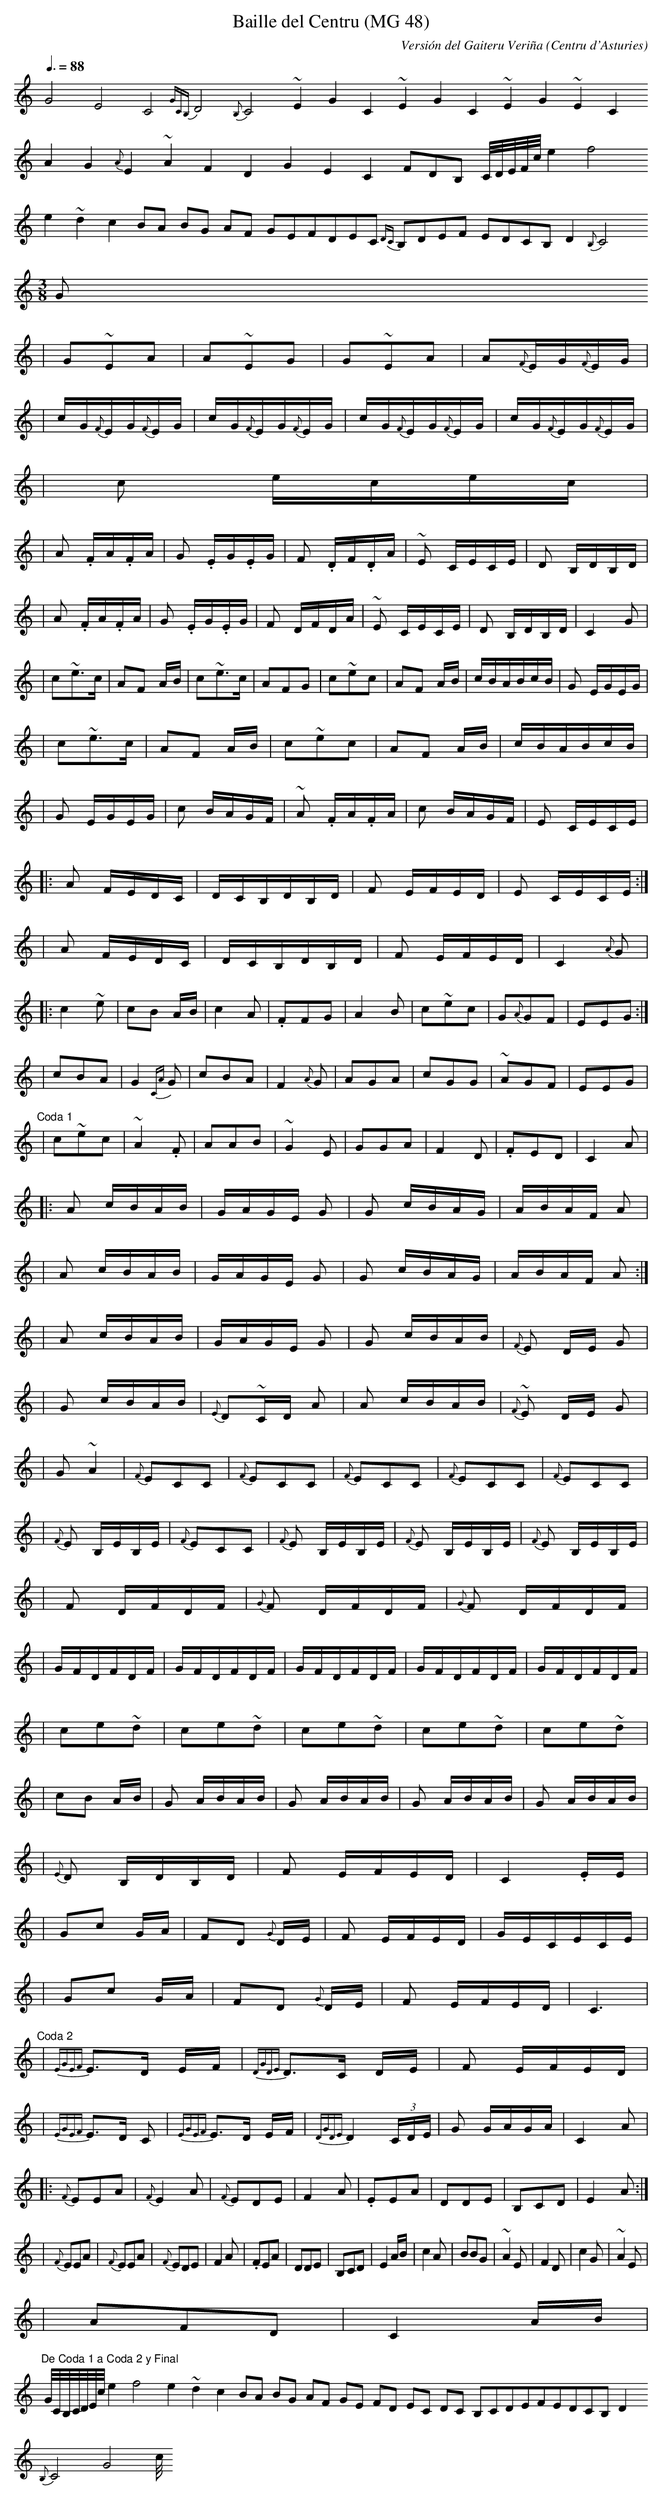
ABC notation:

X:1
T:Baille del Centru (MG 48)
C:Versión del Gaiteru Veriña
O:Centru d'Asturies
L:1/8
Q:3/8=88
E:Nivel 4
K:C
G4 E4 C4 {GCB,}D4 {B,}C4 ~E2 G2 C2 ~E2 G2 C2 ~E2 G2 ~E2 C2
A2 G2 {A}E2 ~A2 F2 D2 G2 E2 C2 FDB, C/4D/4E/4F/4c/4 e2 f4
e2 ~d2 c2 BA BG AF GEFDEC {DC}B,DEF EDCB, D2 {B,}C4
[M:3/8]
G
|G~EA|A~EG|G~EA|A{F}E/G/{F}E/G/|
|c/G/{F}E/G/{F}E/G/|c/G/{F}E/G/{F}E/G/|c/G/{F}E/G/{F}E/G/|c/G/{F}E/G/{F}E/G/|
|c e/c/e/c/|
|A .F/A/.F/A/|G .E/G/.E/G/|F .D/F/.D/A/|~E C/E/C/E/|D B,/D/B,/D/|
|A .F/A/.F/A/|G .E/G/.E/G/|F D/F/D/A/|~E C/E/C/E/|D B,/D/B,/D/|C2 G|
|c~e>c|AF A/B/|c~e>c|AFG|c~ec|AF A/B/|c/B/A/B/c/B/|G E/G/E/G/|
|c~e>c|AF A/B/|c~ec|AF A/B/|c/B/A/B/c/B/|
|G E/G/E/G/|c B/A/G/F/|~A .F/A/.F/A/|c B/A/G/F/|E C/E/C/E/|
|: A F/E/D/C/|D/C/B,/D/B,/D/|F E/F/E/D/|E C/E/C/E/ :|
|A F/E/D/C/|D/C/B,/D/B,/D/|F E/F/E/D/|C2 {A}G|
|: c2 ~e|cB A/B/|c2 A|.FFG|A2 B|c~ec|G{A}GF|EEG :|
|cBA|G2 {CA}G|cBA|F2 {A}G|AGA|cGG|~AGF|EEG|
"Coda 1"
|c~ec|~A2 .F|AAB|~G2 E|GGA|F2 D|.FED|C2 A|
|: A c/B/A/B/|G/A/G/E/ G|G c/B/A/G/|A/B/A/F/ A|
|A c/B/A/B/|G/A/G/E/ G|G c/B/A/G/|A/B/A/F/ A  :|
|A c/B/A/B/|G/A/G/E/ G|G c/B/A/B/|{F}E D/E/ G|
|G c/B/A/B/|{E}D~C/D/ A|A c/B/A/B/|{F}~E D/E/ G|
|G ~A2|{F}ECC|{F}ECC|{F}ECC|{F}ECC|{F}ECC|
|{F}E B,/E/B,/E/|{F}ECC|{F}E B,/E/B,/E/|{F}E B,/E/B,/E/|{F}E B,/E/B,/E/|
|F D/F/D/F/|{G}F D/F/D/F/|{G}F D/F/D/F/|
|G/F/D/F/D/F/|G/F/D/F/D/F/|G/F/D/F/D/F/|G/F/D/F/D/F/|G/F/D/F/D/F/|
|ce~d|ce~d|ce~d|ce~d|ce~d|
|cB A/B/|G A/B/A/B/|G A/B/A/B/|G A/B/A/B/|G A/B/A/B/|
|{E}D B,/D/B,/D/|F E/F/E/D/|C2 .E/E/|
|Gc G/A/|FD {G}D/E/|F E/F/E/D/|G/E/C/E/C/E/|
|Gc G/A/|FD {G}D/E/|F E/F/E/D/|C3|
"Coda 2"
|{EGEF}E>D E/F/|{DGDE}D>C D/E/|F E/F/E/D/|
|{EGEF}E>D C|{EGEF}E>D E/F/|{DGDE}D2 (3C/D/E/|G G/A/G/A/|C2 A|
|: {F}EEA|{F}E2 A|{F}EDE|F2 A|.EEA|DDE|B,CD|E2 A :|
|{F}EEA|{F}EEA|{F}EDE|F2 A|.FEA|DDE|B,CD|E2 A/B/|c2 A|BBG|~A2 E|F2 D|c2 G|~A2 E|
|AFD|C2 A/B/|
"De Coda 1 a Coda 2 y Final"
G/4C/4B,/4C/4D/4E/4c/4 e2 f4 e2 ~d2 c2 BA BG AF GE FD EC DC B,CDEFEDCB, D2
{B,}C4 G4 c/4
